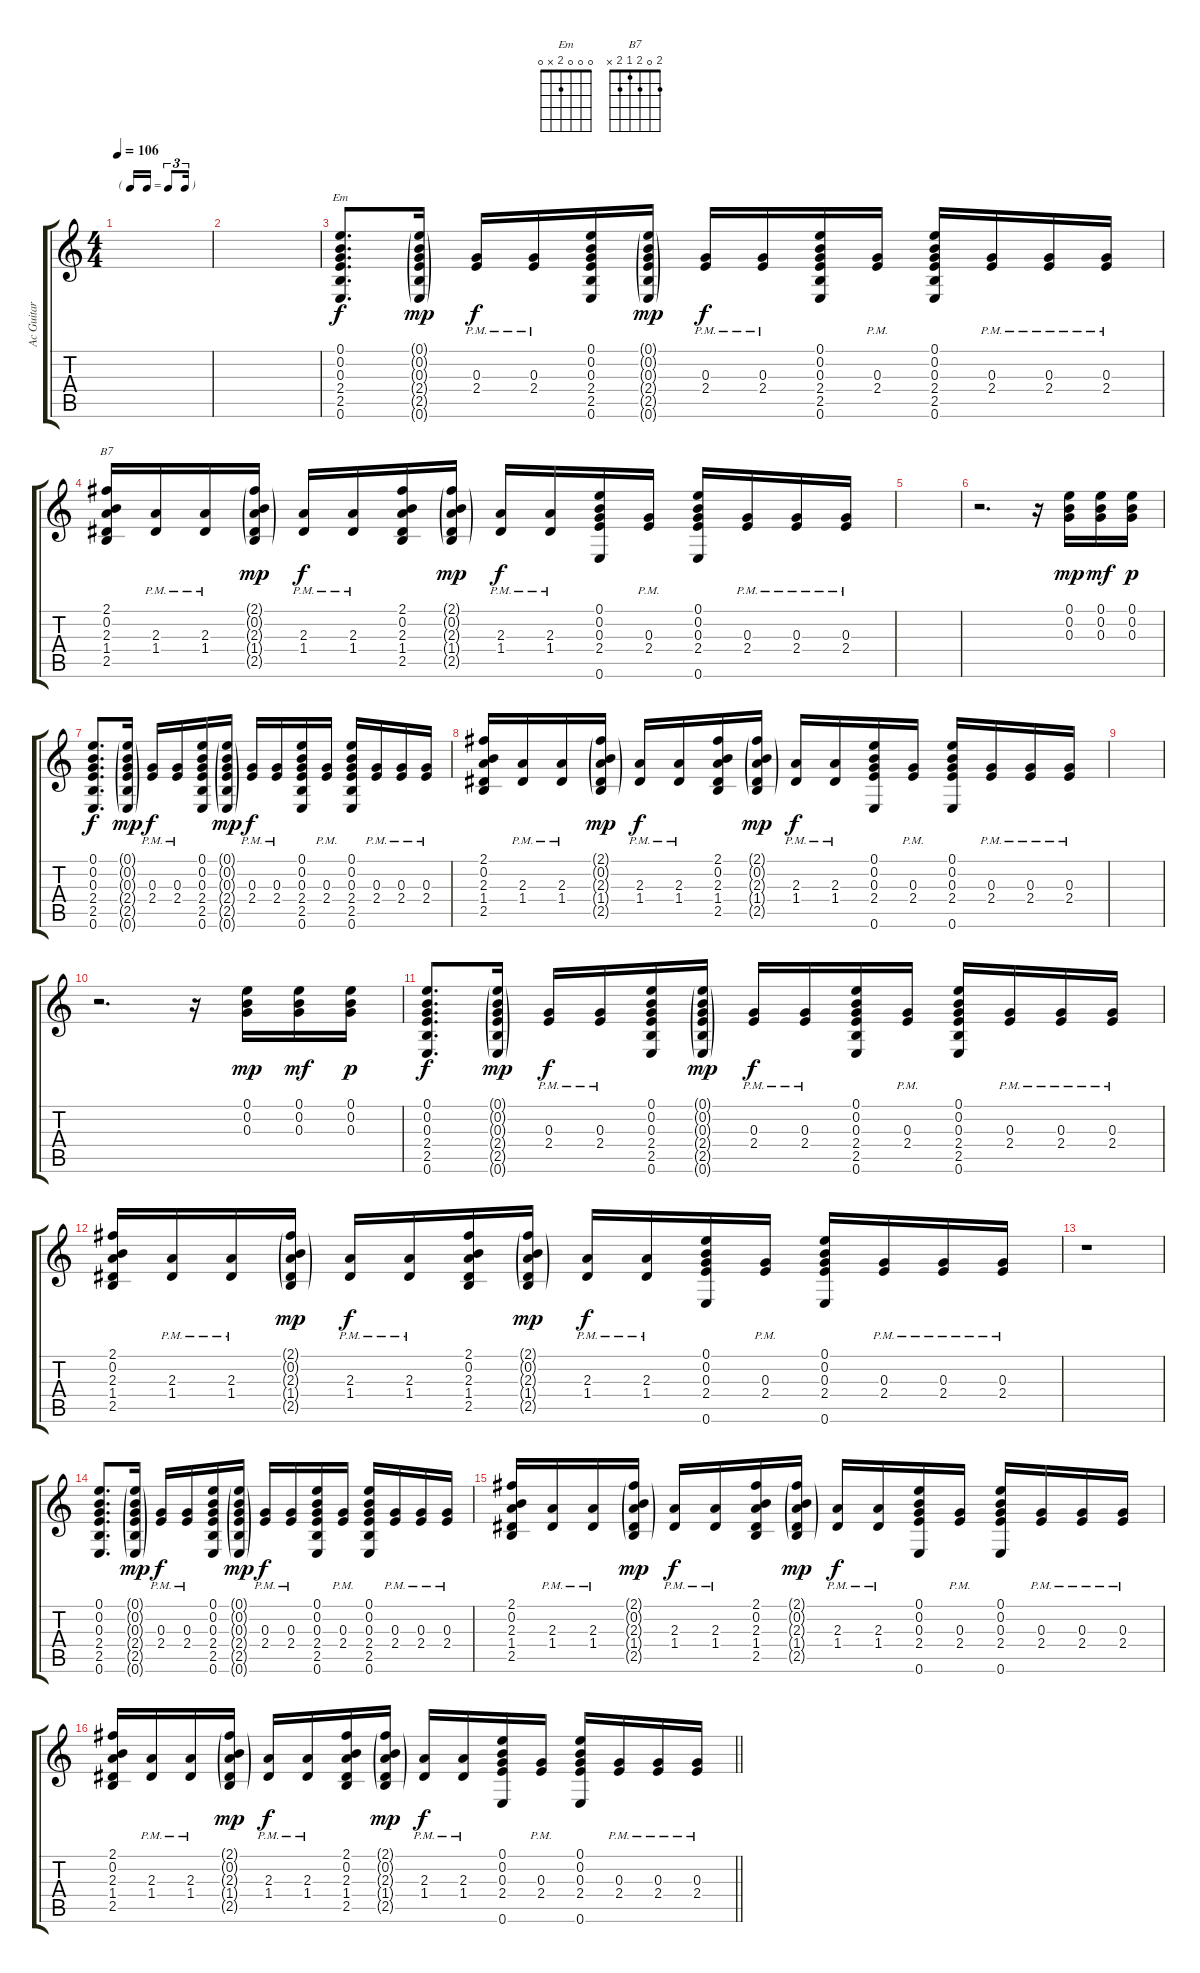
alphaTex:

\track ("Ac Guitar (Amp)" "Ac Guitar ") {instrument electricguitarclean}
\staff {score tabs}
\tuning (E4 B3 G3 D3 A2 E2) {hide}
\chord ("Em" 0 0 0 2 x 0)
\chord ("B7" 2 0 2 1 2 x)
\ts (4 4)
\tf triplet16th
\tempo 106
\clef g2
\ks c
|
|
(0.1 0.2 0.3 2.4 2.5 0.6).8{d ch "Em" dy f} (0.1{g} 0.2{g} 0.3{g} 2.4{g} 2.5{g} 0.6{g}).16{dy mp} (0.3{pm} 2.4{pm}).16{dy f} (0.3{pm} 2.4{pm}).16 (0.1 0.2 0.3 2.4 2.5 0.6).16 (0.1{g} 0.2{g} 0.3{g} 2.4{g} 2.5{g} 0.6{g}).16{dy mp} (0.3{pm} 2.4{pm}).16{dy f} (0.3{pm} 2.4{pm}).16 (0.1 0.2 0.3 2.4 2.5 0.6).16 (0.3{pm} 2.4{pm}).16 (0.1 0.2 0.3 2.4 2.5 0.6).16 (0.3{pm} 2.4{pm}).16 (0.3{pm} 2.4{pm}).16 (0.3{pm} 2.4{pm}).16 |
(2.1 0.2 2.3 1.4 2.5).16{ch "B7"} (2.3{pm} 1.4{pm}).16 (2.3{pm} 1.4{pm}).16 (2.1{g} 0.2{g} 2.3{g} 1.4{g} 2.5{g}).16{dy mp} (2.3{pm} 1.4{pm}).16{dy f} (2.3{pm} 1.4{pm}).16 (2.1 0.2 2.3 1.4 2.5).16 (2.1{g} 0.2{g} 2.3{g} 1.4{g} 2.5{g}).16{dy mp} (2.3{pm} 1.4{pm}).16{dy f} (2.3{pm} 1.4{pm}).16 (0.1 0.2 0.3 2.4 0.6).16 (0.3{pm} 2.4{pm}).16 (0.1 0.2 0.3 2.4 0.6).16 (0.3{pm} 2.4{pm}).16 (0.3{pm} 2.4{pm}).16 (0.3{pm} 2.4{pm}).16 |
|
r.2{d} r.16 (0.1 0.2 0.3).16{dy mp} (0.1 0.2 0.3).16{dy mf} (0.1 0.2 0.3).16{dy p} |
(0.1 0.2 0.3 2.4 2.5 0.6).8{d dy f} (0.1{g} 0.2{g} 0.3{g} 2.4{g} 2.5{g} 0.6{g}).16{dy mp} (0.3{pm} 2.4{pm}).16{dy f} (0.3{pm} 2.4{pm}).16 (0.1 0.2 0.3 2.4 2.5 0.6).16 (0.1{g} 0.2{g} 0.3{g} 2.4{g} 2.5{g} 0.6{g}).16{dy mp} (0.3{pm} 2.4{pm}).16{dy f} (0.3{pm} 2.4{pm}).16 (0.1 0.2 0.3 2.4 2.5 0.6).16 (0.3{pm} 2.4{pm}).16 (0.1 0.2 0.3 2.4 2.5 0.6).16 (0.3{pm} 2.4{pm}).16 (0.3{pm} 2.4{pm}).16 (0.3{pm} 2.4{pm}).16 |
(2.1 0.2 2.3 1.4 2.5).16 (2.3{pm} 1.4{pm}).16 (2.3{pm} 1.4{pm}).16 (2.1{g} 0.2{g} 2.3{g} 1.4{g} 2.5{g}).16{dy mp} (2.3{pm} 1.4{pm}).16{dy f} (2.3{pm} 1.4{pm}).16 (2.1 0.2 2.3 1.4 2.5).16 (2.1{g} 0.2{g} 2.3{g} 1.4{g} 2.5{g}).16{dy mp} (2.3{pm} 1.4{pm}).16{dy f} (2.3{pm} 1.4{pm}).16 (0.1 0.2 0.3 2.4 0.6).16 (0.3{pm} 2.4{pm}).16 (0.1 0.2 0.3 2.4 0.6).16 (0.3{pm} 2.4{pm}).16 (0.3{pm} 2.4{pm}).16 (0.3{pm} 2.4{pm}).16 |
|
r.2{d} r.16 (0.1 0.2 0.3).16{dy mp} (0.1 0.2 0.3).16{dy mf} (0.1 0.2 0.3).16{dy p} |
(0.1 0.2 0.3 2.4 2.5 0.6).8{d dy f} (0.1{g} 0.2{g} 0.3{g} 2.4{g} 2.5{g} 0.6{g}).16{dy mp} (0.3{pm} 2.4{pm}).16{dy f} (0.3{pm} 2.4{pm}).16 (0.1 0.2 0.3 2.4 2.5 0.6).16 (0.1{g} 0.2{g} 0.3{g} 2.4{g} 2.5{g} 0.6{g}).16{dy mp} (0.3{pm} 2.4{pm}).16{dy f} (0.3{pm} 2.4{pm}).16 (0.1 0.2 0.3 2.4 2.5 0.6).16 (0.3{pm} 2.4{pm}).16 (0.1 0.2 0.3 2.4 2.5 0.6).16 (0.3{pm} 2.4{pm}).16 (0.3{pm} 2.4{pm}).16 (0.3{pm} 2.4{pm}).16 |
(2.1 0.2 2.3 1.4 2.5).16 (2.3{pm} 1.4{pm}).16 (2.3{pm} 1.4{pm}).16 (2.1{g} 0.2{g} 2.3{g} 1.4{g} 2.5{g}).16{dy mp} (2.3{pm} 1.4{pm}).16{dy f} (2.3{pm} 1.4{pm}).16 (2.1 0.2 2.3 1.4 2.5).16 (2.1{g} 0.2{g} 2.3{g} 1.4{g} 2.5{g}).16{dy mp} (2.3{pm} 1.4{pm}).16{dy f} (2.3{pm} 1.4{pm}).16 (0.1 0.2 0.3 2.4 0.6).16 (0.3{pm} 2.4{pm}).16 (0.1 0.2 0.3 2.4 0.6).16 (0.3{pm} 2.4{pm}).16 (0.3{pm} 2.4{pm}).16 (0.3{pm} 2.4{pm}).16 |
r.1 |
(0.1 0.2 0.3 2.4 2.5 0.6).8{d} (0.1{g} 0.2{g} 0.3{g} 2.4{g} 2.5{g} 0.6{g}).16{dy mp} (0.3{pm} 2.4{pm}).16{dy f} (0.3{pm} 2.4{pm}).16 (0.1 0.2 0.3 2.4 2.5 0.6).16 (0.1{g} 0.2{g} 0.3{g} 2.4{g} 2.5{g} 0.6{g}).16{dy mp} (0.3{pm} 2.4{pm}).16{dy f} (0.3{pm} 2.4{pm}).16 (0.1 0.2 0.3 2.4 2.5 0.6).16 (0.3{pm} 2.4{pm}).16 (0.1 0.2 0.3 2.4 2.5 0.6).16 (0.3{pm} 2.4{pm}).16 (0.3{pm} 2.4{pm}).16 (0.3{pm} 2.4{pm}).16 |
(2.1 0.2 2.3 1.4 2.5).16 (2.3{pm} 1.4{pm}).16 (2.3{pm} 1.4{pm}).16 (2.1{g} 0.2{g} 2.3{g} 1.4{g} 2.5{g}).16{dy mp} (2.3{pm} 1.4{pm}).16{dy f} (2.3{pm} 1.4{pm}).16 (2.1 0.2 2.3 1.4 2.5).16 (2.1{g} 0.2{g} 2.3{g} 1.4{g} 2.5{g}).16{dy mp} (2.3{pm} 1.4{pm}).16{dy f} (2.3{pm} 1.4{pm}).16 (0.1 0.2 0.3 2.4 0.6).16 (0.3{pm} 2.4{pm}).16 (0.1 0.2 0.3 2.4 0.6).16 (0.3{pm} 2.4{pm}).16 (0.3{pm} 2.4{pm}).16 (0.3{pm} 2.4{pm}).16 |
\barLineRight lightlight
(2.1 0.2 2.3 1.4 2.5).16 (2.3{pm} 1.4{pm}).16 (2.3{pm} 1.4{pm}).16 (2.1{g} 0.2{g} 2.3{g} 1.4{g} 2.5{g}).16{dy mp} (2.3{pm} 1.4{pm}).16{dy f} (2.3{pm} 1.4{pm}).16 (2.1 0.2 2.3 1.4 2.5).16 (2.1{g} 0.2{g} 2.3{g} 1.4{g} 2.5{g}).16{dy mp} (2.3{pm} 1.4{pm}).16{dy f} (2.3{pm} 1.4{pm}).16 (0.1 0.2 0.3 2.4 0.6).16 (0.3{pm} 2.4{pm}).16 (0.1 0.2 0.3 2.4 0.6).16 (0.3{pm} 2.4{pm}).16 (0.3{pm} 2.4{pm}).16 (0.3{pm} 2.4{pm}).16
